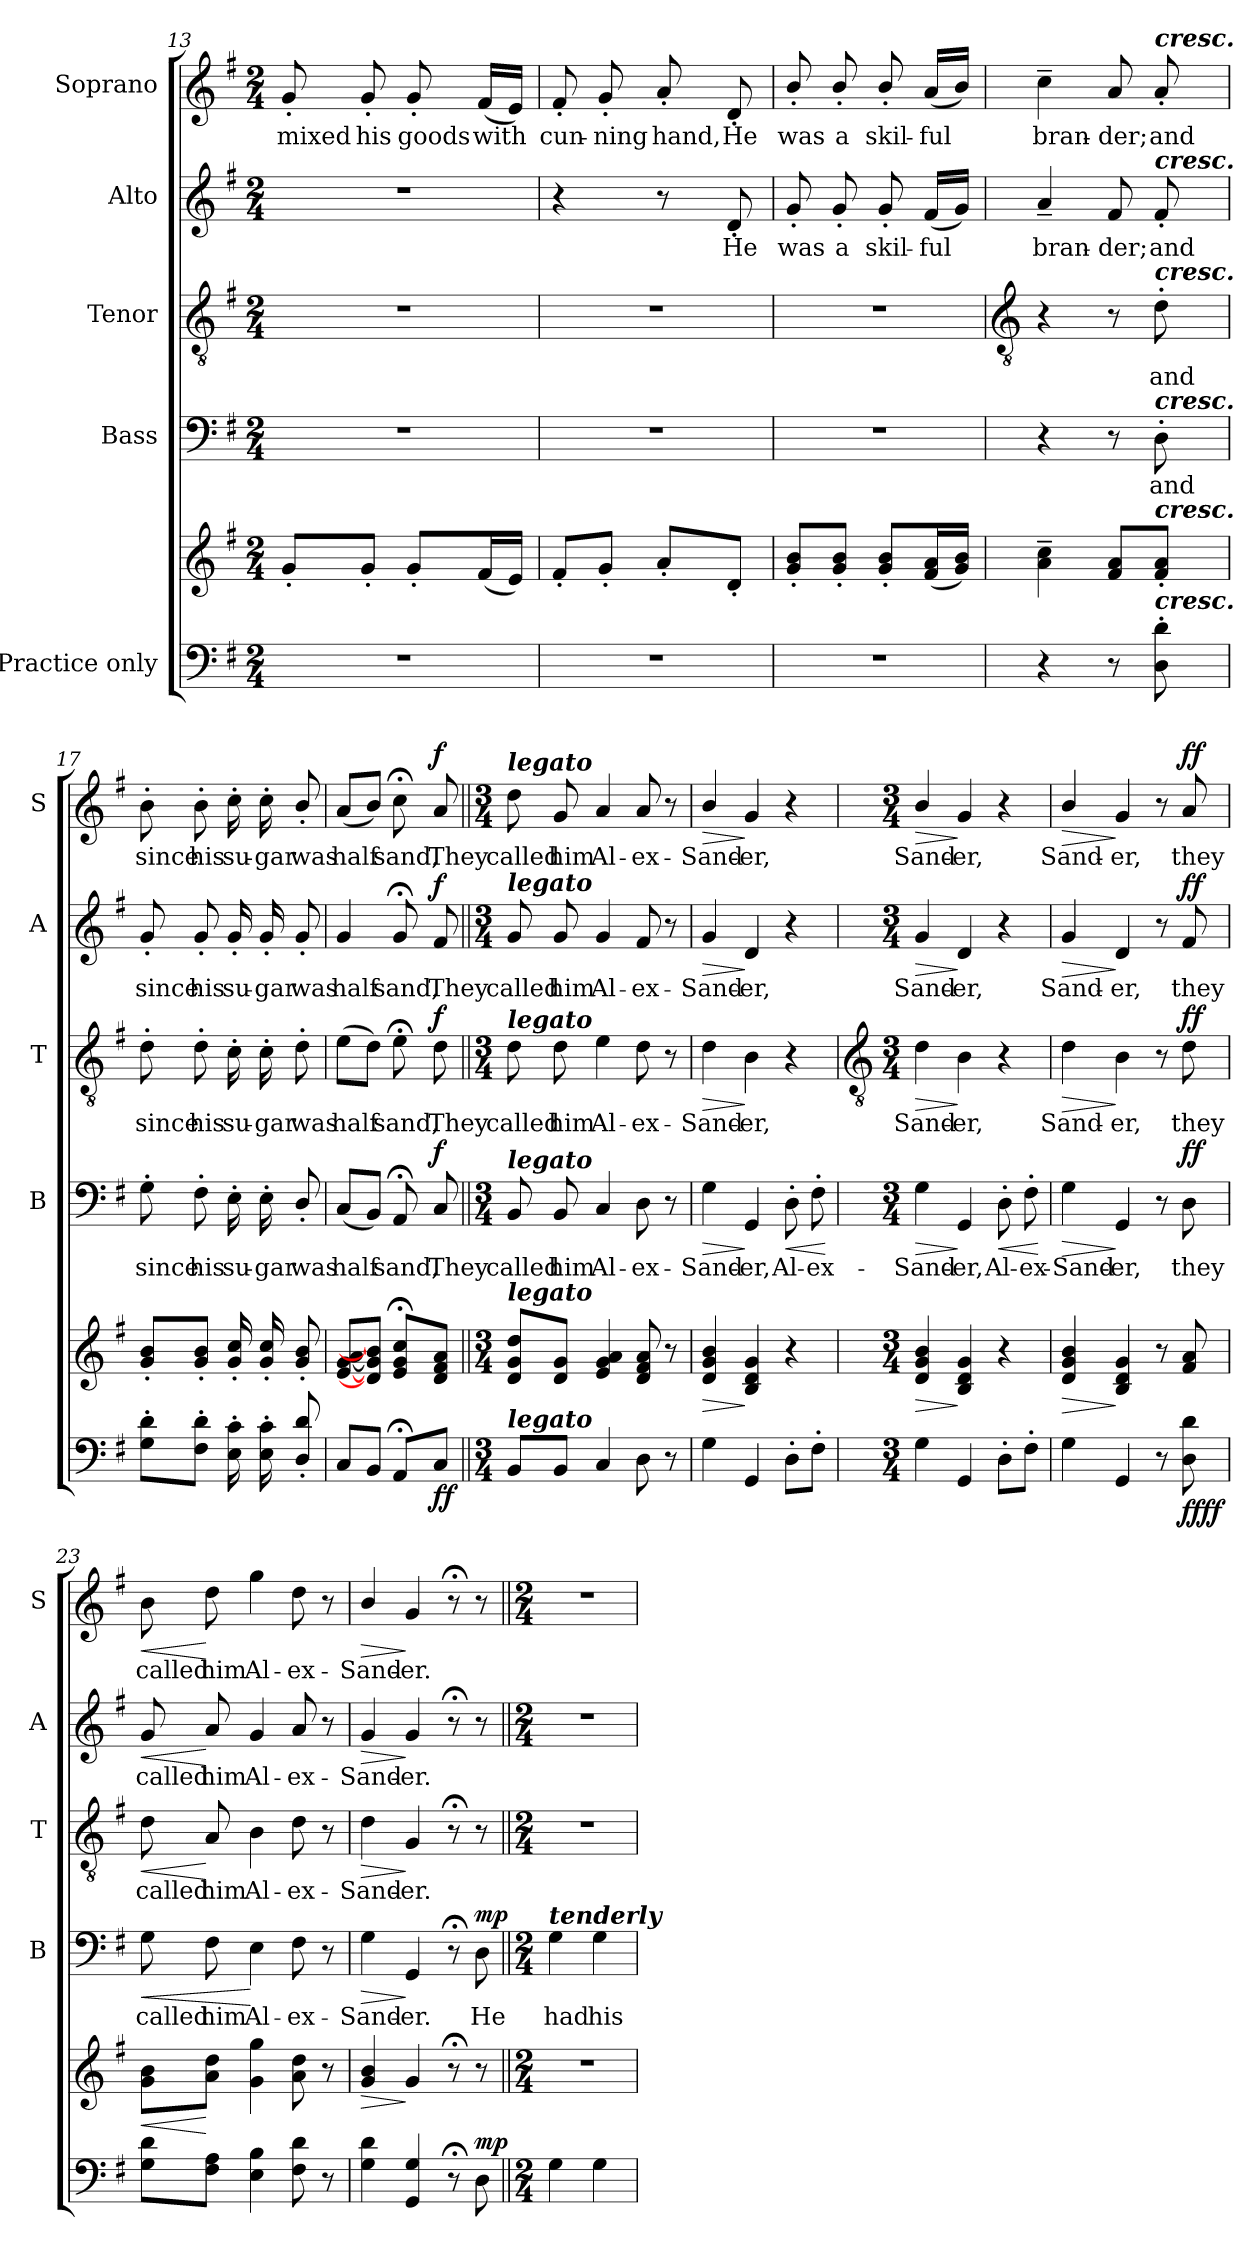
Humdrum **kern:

**kern	**kern	**dynam	**kern	**text	**dynam	**kern	**text	**dynam	**kern	**text	**dynam	**kern	**text	**dynam
*part5	*part5	*part5	*part4	*part4	*part4	*part3	*part3	*part3	*part2	*part2	*part2	*part1	*part1	*part1
*staff6	*staff5	*staff5/6	*staff4	*staff4	*staff4	*staff3	*staff3	*staff3	*staff2	*staff2	*staff2	*staff1	*staff1	*staff1
*I"Practice only	*	*	*I"Bass	*	*	*I"Tenor	*	*	*I"Alto	*	*	*I"Soprano	*	*
*	*	*	*I'B	*	*	*I'T	*	*	*I'A	*	*	*I'S	*	*
*clefF4	*clefG2	*	*clefF4	*	*	*clefGv2	*	*	*clefG2	*	*	*clefG2	*	*
*k[f#]	*k[f#]	*	*k[f#]	*	*	*k[f#]	*	*	*k[f#]	*	*	*k[f#]	*	*
*G:	*G:	*	*G:	*	*	*G:	*	*	*G:	*	*	*G:	*	*
*M2/4	*M2/4	*	*M2/4	*	*	*M2/4	*	*	*M2/4	*	*	*M2/4	*	*
=13	=13	=13	=13	=13	=13	=13	=13	=13	=13	=13	=13	=13	=13	=13
!LO:N:vis=1	!	!	!LO:N:vis=1	!	!	!LO:N:vis=1	!	!	!LO:N:vis=1	!	!	!	!LO:LY:b	!
2r	8g'L	.	2r	.	.	2r	.	.	2r	.	.	8g'	mixed	.
!	!	!	!	!	!	!	!	!	!	!	!	!	!LO:LY:b	!
.	8g'J	.	.	.	.	.	.	.	.	.	.	8g'	his	.
!	!	!	!	!	!	!	!	!	!	!	!	!	!LO:LY:b	!
.	8g'L	.	.	.	.	.	.	.	.	.	.	8g'	goods	.
!	!	!	!	!	!	!	!	!	!	!	!	!	!LO:LY:b	!
.	(<16f#L	.	.	.	.	.	.	.	.	.	.	(<16f#LL	with	.
.	16eJJ)	.	.	.	.	.	.	.	.	.	.	16eJJ)	.	.
=14	=14	=14	=14	=14	=14	=14	=14	=14	=14	=14	=14	=14	=14	=14
!LO:N:vis=1	!	!	!LO:N:vis=1	!	!	!LO:N:vis=1	!	!	!	!	!	!	!LO:LY:b	!
2r	8f#'L	.	2r	.	.	2r	.	.	4r	.	.	8f#'	cun-	.
!	!	!	!	!	!	!	!	!	!	!	!	!	!LO:LY:b	!
.	8g'J	.	.	.	.	.	.	.	.	.	.	8g'	-ning	.
!	!	!	!	!	!	!	!	!	!	!	!	!	!LO:LY:b	!
.	8a'L	.	.	.	.	.	.	.	8r	.	.	8a'	hand,	.
!	!	!	!	!	!	!	!	!	!	!LO:LY:b	!	!	!LO:LY:b	!
.	8d'J	.	.	.	.	.	.	.	8d'	He	.	8d'	He	.
=15	=15	=15	=15	=15	=15	=15	=15	=15	=15	=15	=15	=15	=15	=15
!LO:N:vis=1	!	!	!LO:N:vis=1	!	!	!LO:N:vis=1	!	!	!	!LO:LY:b	!	!	!LO:LY:b	!
2r	8g/' 8b/'L	.	2r	.	.	2r	.	.	8g'/	was	.	8b'/	was	.
!	!	!	!	!	!	!	!	!	!	!LO:LY:b	!	!	!LO:LY:b	!
.	8g/' 8b/'J	.	.	.	.	.	.	.	8g'/	a	.	8b'/	a	.
!	!	!	!	!	!	!	!	!	!	!LO:LY:b	!	!	!LO:LY:b	!
.	8g/' 8b/'L	.	.	.	.	.	.	.	8g'/	skil-	.	8b'/	skil-	.
!	!	!	!	!	!	!	!	!	!	!LO:LY:b	!	!	!LO:LY:b	!
.	(<16f# 16aL	.	.	.	.	.	.	.	(<16f#LL	-ful	.	(<16aLL	-ful	.
.	16g 16bJJ)	.	.	.	.	.	.	.	16gJJ)	.	.	16bJJ)	.	.
!!LO:LB:g=z
=16	=16	=16	=16	=16	=16	=16	=16	=16	=16	=16	=16	=16	=16	=16
*	*	*	*	*	*	*clefGv2	*	*	*	*	*	*	*	*
!	!	!	!	!	!	!	!	!	!	!LO:LY:b	!	!	!LO:LY:b	!
4r	4a~ 4cc~	.	4r	.	.	4r	.	.	4a~	bran-	.	4cc~	bran-	.
!	!	!	!	!	!	!	!	!	!	!LO:LY:b	!	!	!LO:LY:b	!
8r	8f# 8aL	.	8r	.	.	8r	.	.	8f#	-der;	.	8a	-der;	.
!	!	!	!	!	!	!	!	!	!	!	!	!LO:TX:a:Bi:t=cresc.	!	!
!	!	!	!	!	!	!	!	!	!LO:TX:a:Bi:t=cresc.	!	!	!	!	!
!	!	!	!	!	!	!LO:TX:a:Bi:t=cresc.	!	!	!	!	!	!	!	!
!	!	!	!LO:TX:a:Bi:t=cresc.	!	!	!	!	!	!	!	!	!	!	!
!	!LO:TX:a:Bi:t=cresc.	!	!	!	!	!	!	!	!	!	!	!	!	!
!LO:TX:a:Bi:t=cresc.	!	!	!	!	!	!	!	!	!	!	!	!	!	!
!	!	!	!	!LO:LY:b	!	!	!LO:LY:b	!	!	!LO:LY:b	!	!	!LO:LY:b	!
8D' 8d'	8f#' 8a'J	.	8D'	and	.	8d'	and	.	8f#'	and	.	8a'	and	.
=17	=17	=17	=17	=17	=17	=17	=17	=17	=17	=17	=17	=17	=17	=17
!	!	!	!	!LO:LY:b	!	!	!LO:LY:b	!	!	!LO:LY:b	!	!	!LO:LY:b	!
8G' 8d'L	8g' 8b'L	.	8G'	since	.	8d'	since	.	8g'	since	.	8b'	since	.
!	!	!	!	!LO:LY:b	!	!	!LO:LY:b	!	!	!LO:LY:b	!	!	!LO:LY:b	!
8F#' 8d'J	8g' 8b'J	.	8F#'	his	.	8d'	his	.	8g'	his	.	8b'	his	.
!	!	!	!	!LO:LY:b	!	!	!LO:LY:b	!	!	!LO:LY:b	!	!	!LO:LY:b	!
16E' 16c'LL	16g' 16cc'LL	.	16E'	su-	.	16c'	su-	.	16g'	su-	.	16cc'	su-	.
!	!	!	!	!LO:LY:b	!	!	!LO:LY:b	!	!	!LO:LY:b	!	!	!LO:LY:b	!
16E' 16c'	16g' 16cc'	.	16E'	-gar	.	16c'	-gar	.	16g'	-gar	.	16cc'	-gar	.
!	!	!	!	!LO:LY:b	!	!	!LO:LY:b	!	!	!LO:LY:b	!	!	!LO:LY:b	!
8D/' 8d/'J	8g/' 8b/'J	.	8D'/	was	.	8d'\	was	.	8g'/	was	.	8b'/	was	.
=18	=18	=18	=18	=18	=18	=18	=18	=18	=18	=18	=18	=18	=18	=18
!	!	!	!	!LO:LY:b	!	!	!LO:LY:b	!	!	!LO:LY:b	!	!	!LO:LY:b	!
8CL	[8e [8g [8aL	.	(<8CL	half	.	(>8eL	half	.	4g	half	.	(<8aL	half	.
8BBJ	8d] 8g] 8b]J	.	8BBJ)	.	.	8dJ)	.	.	.	.	.	8bJ)	.	.
!	!	!	!	!LO:LY:b	!	!	!LO:LY:b	!	!	!LO:LY:b	!	!	!LO:LY:b	!
8AA;L	8e;< 8g;< 8cc;<L	.	8AA;<	sand,	.	8e;<	sand,	.	8g;<	sand,	.	8cc;<	sand,	.
!	!	!LO:DY:b=2	!	!LO:LY:b	!	!	!LO:LY:b	!	!	!LO:LY:b	!	!	!LO:LY:b	!
!	!	!LO:DY:n=1:b	!	!	!LO:DY:b	!	!	!LO:DY:b	!	!	!LO:DY:b	!	!	!LO:DY:b
8CJ	8d 8f# 8aJ	f f	8C	They	f	8d	They	f	8f#	They	f	8a	They	f
=19||	=19||	=19||	=19||	=19||	=19||	=19||	=19||	=19||	=19||	=19||	=19||	=19||	=19||	=19||
*M3/4	*M3/4	*	*M3/4	*	*	*M3/4	*	*	*M3/4	*	*	*M3/4	*	*
!	!	!	!	!	!	!	!	!	!	!	!	!LO:TX:a:Bi:t=legato	!	!
!	!	!	!	!	!	!	!	!	!LO:TX:a:Bi:t=legato	!	!	!	!	!
!	!	!	!	!	!	!LO:TX:a:Bi:t=legato	!	!	!	!	!	!	!	!
!	!	!	!LO:TX:a:Bi:t=legato	!	!	!	!	!	!	!	!	!	!	!
!	!LO:TX:a:Bi:t=legato	!	!	!	!	!	!	!	!	!	!	!	!	!
!LO:TX:a:Bi:t=legato	!	!	!	!	!	!	!	!	!	!	!	!	!	!
!	!	!	!	!LO:LY:b	!	!	!LO:LY:b	!	!	!LO:LY:b	!	!	!LO:LY:b	!
8BBL	8d 8g 8ddL	.	8BB	called	.	8d	called	.	8g	called	.	8dd	called	.
!	!	!	!	!LO:LY:b	!	!	!LO:LY:b	!	!	!LO:LY:b	!	!	!LO:LY:b	!
8BBJ	8d 8gJ	.	8BB	him	.	8d	him	.	8g	him	.	8g	him	.
!	!	!	!	!LO:LY:b	!	!	!LO:LY:b	!	!	!LO:LY:b	!	!	!LO:LY:b	!
4C	4e 4g 4a	.	4C	Al-	.	4e	Al-	.	4g	Al-	.	4a	Al-	.
!	!	!	!	!LO:LY:b	!	!	!LO:LY:b	!	!	!LO:LY:b	!	!	!LO:LY:b	!
8D	8d 8f# 8a	.	8D	-ex-	.	8d	-ex-	.	8f#	-ex-	.	8a	-ex-	.
8r	8r	.	8r	.	.	8r	.	.	8r	.	.	8r	.	.
=20	=20	=20	=20	=20	=20	=20	=20	=20	=20	=20	=20	=20	=20	=20
!	!	!LO:HP:b	!	!LO:LY:b	!LO:HP:b	!	!LO:LY:b	!LO:HP:b	!	!LO:LY:b	!LO:HP:b	!	!LO:LY:b	!LO:HP:b
4G	4d/ 4g/ 4b/	>	4G	-Sand-	>	4d\	-Sand-	>	4g/	-Sand-	>	4b/	-Sand-	>
!	!	!	!	!LO:LY:b	!	!	!LO:LY:b	!	!	!LO:LY:b	!	!	!LO:LY:b	!
4GG	4B 4d 4g	]	4GG	-er,	]	4B	-er,	]	4d	-er,	]	4g	-er,	]
!	!	!	!	!LO:LY:b	!LO:HP:b	!	!	!	!	!	!	!	!	!
8D'L	4r	.	8D'	Al-	<	4r	.	.	4r	.	.	4r	.	.
!	!	!	!	!LO:LY:b	!	!	!	!	!	!	!	!	!	!
8F#'J	.	.	8F#'	-ex-	.	.	.	.	.	.	.	.	.	.
.	.	.	.	.	[	.	.	.	.	.	.	.	.	.
!!LO:LB:g=z
=21	=21	=21	=21	=21	=21	=21	=21	=21	=21	=21	=21	=21	=21	=21
*	*	*	*	*	*	*clefGv2	*	*	*	*	*	*	*	*
*M3/4	*M3/4	*	*M3/4	*	*	*M3/4	*	*	*M3/4	*	*	*M3/4	*	*
!	!	!LO:HP:b	!	!LO:LY:b	!LO:HP:b	!	!LO:LY:b	!LO:HP:b	!	!LO:LY:b	!LO:HP:b	!	!LO:LY:b	!LO:HP:b
4G	4d/ 4g/ 4b/	>	4G	-Sand-	>	4d\	Sand-	>	4g/	Sand-	>	4b/	Sand-	>
!	!	!	!	!LO:LY:b	!	!	!LO:LY:b	!	!	!LO:LY:b	!	!	!LO:LY:b	!
4GG	4B 4d 4g	]	4GG	-er,	]	4B	-er,	]	4d	-er,	]	4g	-er,	]
!	!	!	!	!LO:LY:b	!LO:HP:b	!	!	!	!	!	!	!	!	!
8D'L	4r	.	8D'	Al-	<	4r	.	.	4r	.	.	4r	.	.
!	!	!	!	!LO:LY:b	!	!	!	!	!	!	!	!	!	!
8F#'J	.	.	8F#'	-ex-	.	.	.	.	.	.	.	.	.	.
.	.	.	.	.	[	.	.	.	.	.	.	.	.	.
=22	=22	=22	=22	=22	=22	=22	=22	=22	=22	=22	=22	=22	=22	=22
!	!	!LO:HP:b	!	!LO:LY:b	!LO:HP:b	!	!LO:LY:b	!LO:HP:b	!	!LO:LY:b	!LO:HP:b	!	!LO:LY:b	!LO:HP:b
4G	4d/ 4g/ 4b/	>	4G	-Sand-	>	4d\	Sand-	>	4g/	Sand-	>	4b/	Sand-	>
!	!	!	!	!LO:LY:b	!	!	!LO:LY:b	!	!	!LO:LY:b	!	!	!LO:LY:b	!
4GG	4B 4d 4g	]	4GG	-er,	]	4B	-er,	]	4d	-er,	]	4g	-er,	]
8r	8r	.	8r	.	.	8r	.	.	8r	.	.	8r	.	.
!	!	!LO:DY:b=2	!	!LO:LY:b	!	!	!LO:LY:b	!	!	!LO:LY:b	!	!	!LO:LY:b	!
!	!	!LO:DY:n=1:b	!	!	!LO:DY:b	!	!	!LO:DY:b	!	!	!LO:DY:b	!	!	!LO:DY:b
8D 8d	8f# 8a	ff ff	8D	they	ff	8d\	they	ff	8f#	they	ff	8a	they	ff
=23	=23	=23	=23	=23	=23	=23	=23	=23	=23	=23	=23	=23	=23	=23
!	!	!LO:HP:b	!	!LO:LY:b	!LO:HP:b	!	!LO:LY:b	!LO:HP:b	!	!LO:LY:b	!LO:HP:b	!	!LO:LY:b	!LO:HP:b
8G 8dL	8g 8bL	<	8G	called	<	8d	called	<	8g	called	<	8b	called	<
!	!	!	!	!LO:LY:b	!	!	!LO:LY:b	!	!	!LO:LY:b	!	!	!LO:LY:b	!
8F# 8AJ	8a 8ddJ	[	8F#	him	.	8A	him	[	8a	him	[	8dd	him	[
!	!	!	!	!LO:LY:b	!	!	!LO:LY:b	!	!	!LO:LY:b	!	!	!LO:LY:b	!
4E 4B	4g 4gg	.	4E	Al-	[	4B	Al-	.	4g	Al-	.	4gg	Al-	.
!	!	!	!	!LO:LY:b	!	!	!LO:LY:b	!	!	!LO:LY:b	!	!	!LO:LY:b	!
8F# 8d	8a 8dd	.	8F#	-ex-	.	8d	-ex-	.	8a	-ex-	.	8dd	-ex-	.
8r	8r	.	8r	.	.	8r	.	.	8r	.	.	8r	.	.
=24	=24	=24	=24	=24	=24	=24	=24	=24	=24	=24	=24	=24	=24	=24
!	!	!LO:HP:b	!	!LO:LY:b	!LO:HP:b	!	!LO:LY:b	!LO:HP:b	!	!LO:LY:b	!LO:HP:b	!	!LO:LY:b	!LO:HP:b
4G 4d	4g/ 4b/	>	4G	-Sand-	>	4d\	-Sand-	>	4g/	-Sand-	>	4b/	-Sand-	>
!	!	!	!	!LO:LY:b	!	!	!LO:LY:b	!	!	!LO:LY:b	!	!	!LO:LY:b	!
4GG 4G	4g	]	4GG	-er.	]	4G	-er.	]	4g	-er.	]	4g	-er.	]
8r;<	8r;<	.	8r;<	.	.	8r;<	.	.	8r;<	.	.	8r;<	.	.
!	!	!LO:DY:a=2	!	!LO:LY:b	!LO:DY:b	!	!	!	!	!	!	!	!	!
8D	8r	mp	8D	He	mp	8r	.	.	8r	.	.	8r	.	.
=25||	=25||	=25||	=25||	=25||	=25||	=25||	=25||	=25||	=25||	=25||	=25||	=25||	=25||	=25||
*M2/4	*M2/4	*	*M2/4	*	*	*M2/4	*	*	*M2/4	*	*	*M2/4	*	*
!	!	!	!LO:TX:a:Bi:t=tenderly	!	!	!	!	!	!	!	!	!	!	!
!	!LO:N:vis=1	!	!	!LO:LY:b	!	!LO:N:vis=1	!	!	!LO:N:vis=1	!	!	!LO:N:vis=1	!	!
4G	2r	.	4G	had	.	2r	.	.	2r	.	.	2r	.	.
!	!	!	!	!LO:LY:b	!	!	!	!	!	!	!	!	!	!
4G	.	.	4G	his	.	.	.	.	.	.	.	.	.	.
=	=	=	=	=	=	=	=	=	=	=	=	=	=	=
*-	*-	*-	*-	*-	*-	*-	*-	*-	*-	*-	*-	*-	*-	*-
